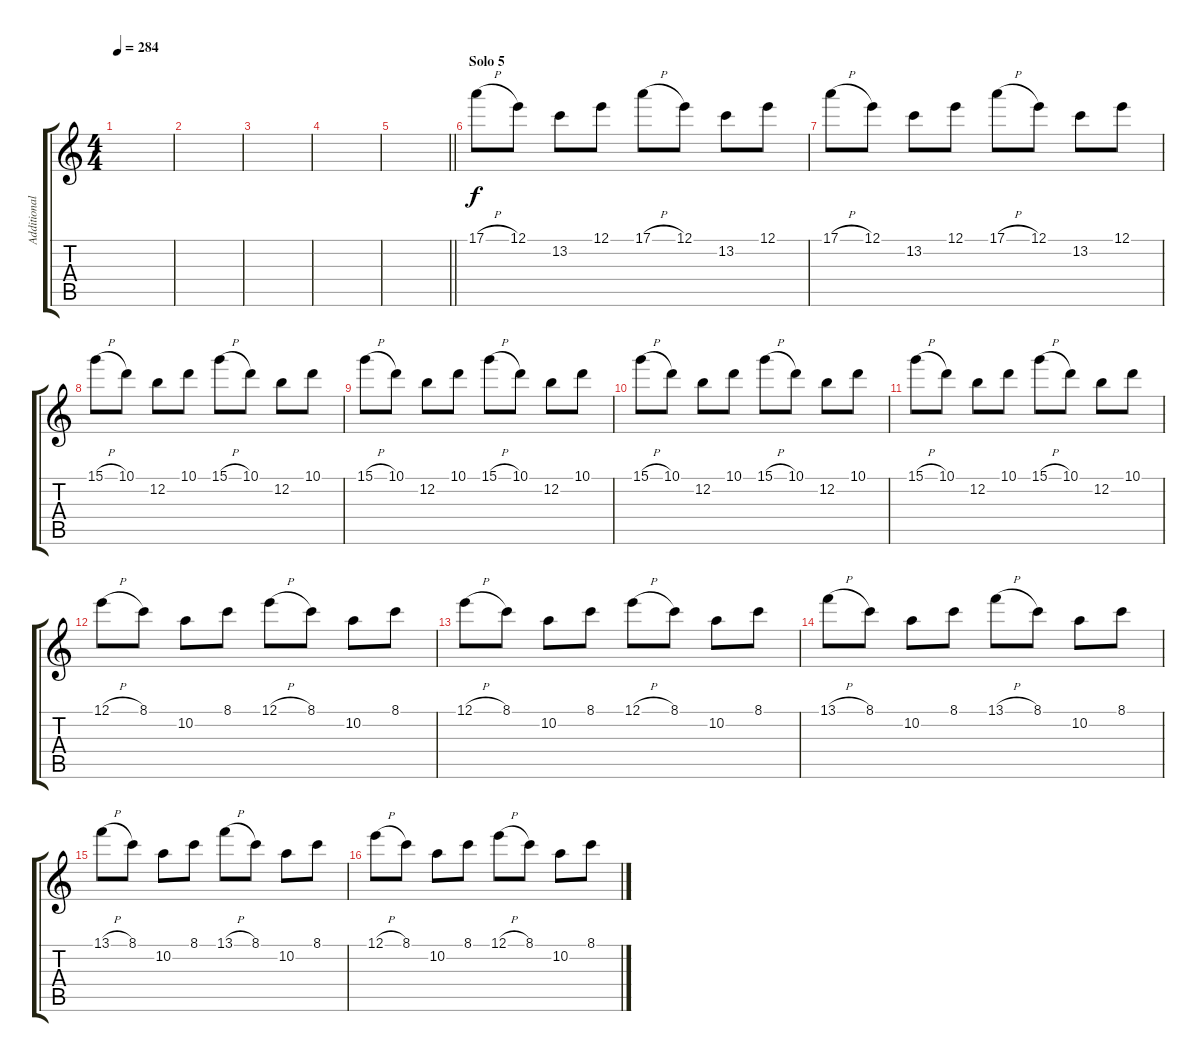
\track ("Additional Solo Guitar Guitar" "Additional") {instrument overdrivenguitar}
\staff {score tabs}
\tuning (E4 B3 G3 D3 A2 E2) {hide}
\ts (4 4)
\tempo 284
\clef g2
\ks c
|
|
|
|
\barLineRight lightlight
|
\section ("" "Solo 5")
17.1{h}.8 12.1.8 13.2.8 12.1.8 17.1{h}.8 12.1.8 13.2.8 12.1.8 |
17.1{h}.8 12.1.8 13.2.8 12.1.8 17.1{h}.8 12.1.8 13.2.8 12.1.8 |
15.1{h}.8 10.1.8 12.2.8 10.1.8 15.1{h}.8 10.1.8 12.2.8 10.1.8 |
15.1{h}.8 10.1.8 12.2.8 10.1.8 15.1{h}.8 10.1.8 12.2.8 10.1.8 |
15.1{h}.8 10.1.8 12.2.8 10.1.8 15.1{h}.8 10.1.8 12.2.8 10.1.8 |
15.1{h}.8 10.1.8 12.2.8 10.1.8 15.1{h}.8 10.1.8 12.2.8 10.1.8 |
12.1{h}.8 8.1.8 10.2.8 8.1.8 12.1{h}.8 8.1.8 10.2.8 8.1.8 |
12.1{h}.8 8.1.8 10.2.8 8.1.8 12.1{h}.8 8.1.8 10.2.8 8.1.8 |
13.1{h}.8 8.1.8 10.2.8 8.1.8 13.1{h}.8 8.1.8 10.2.8 8.1.8 |
13.1{h}.8 8.1.8 10.2.8 8.1.8 13.1{h}.8 8.1.8 10.2.8 8.1.8 |
12.1{h}.8 8.1.8 10.2.8 8.1.8 12.1{h}.8 8.1.8 10.2.8 8.1.8
